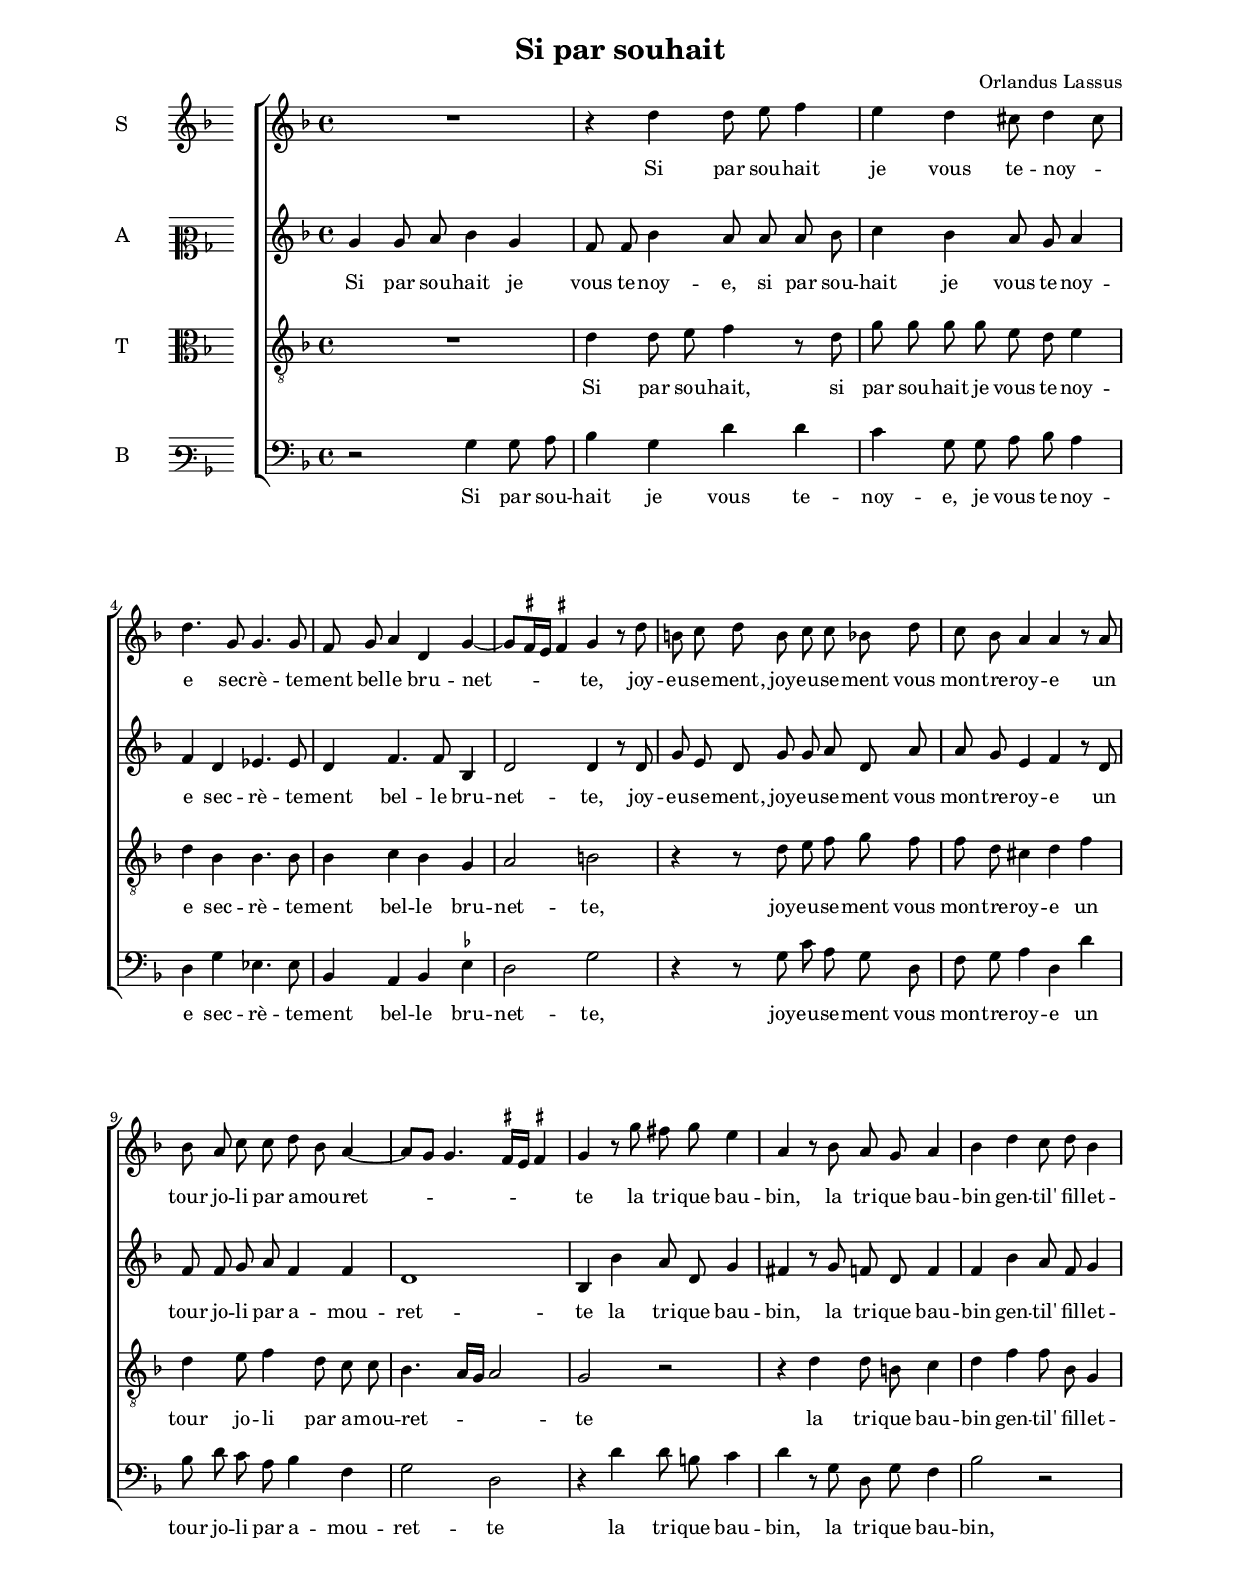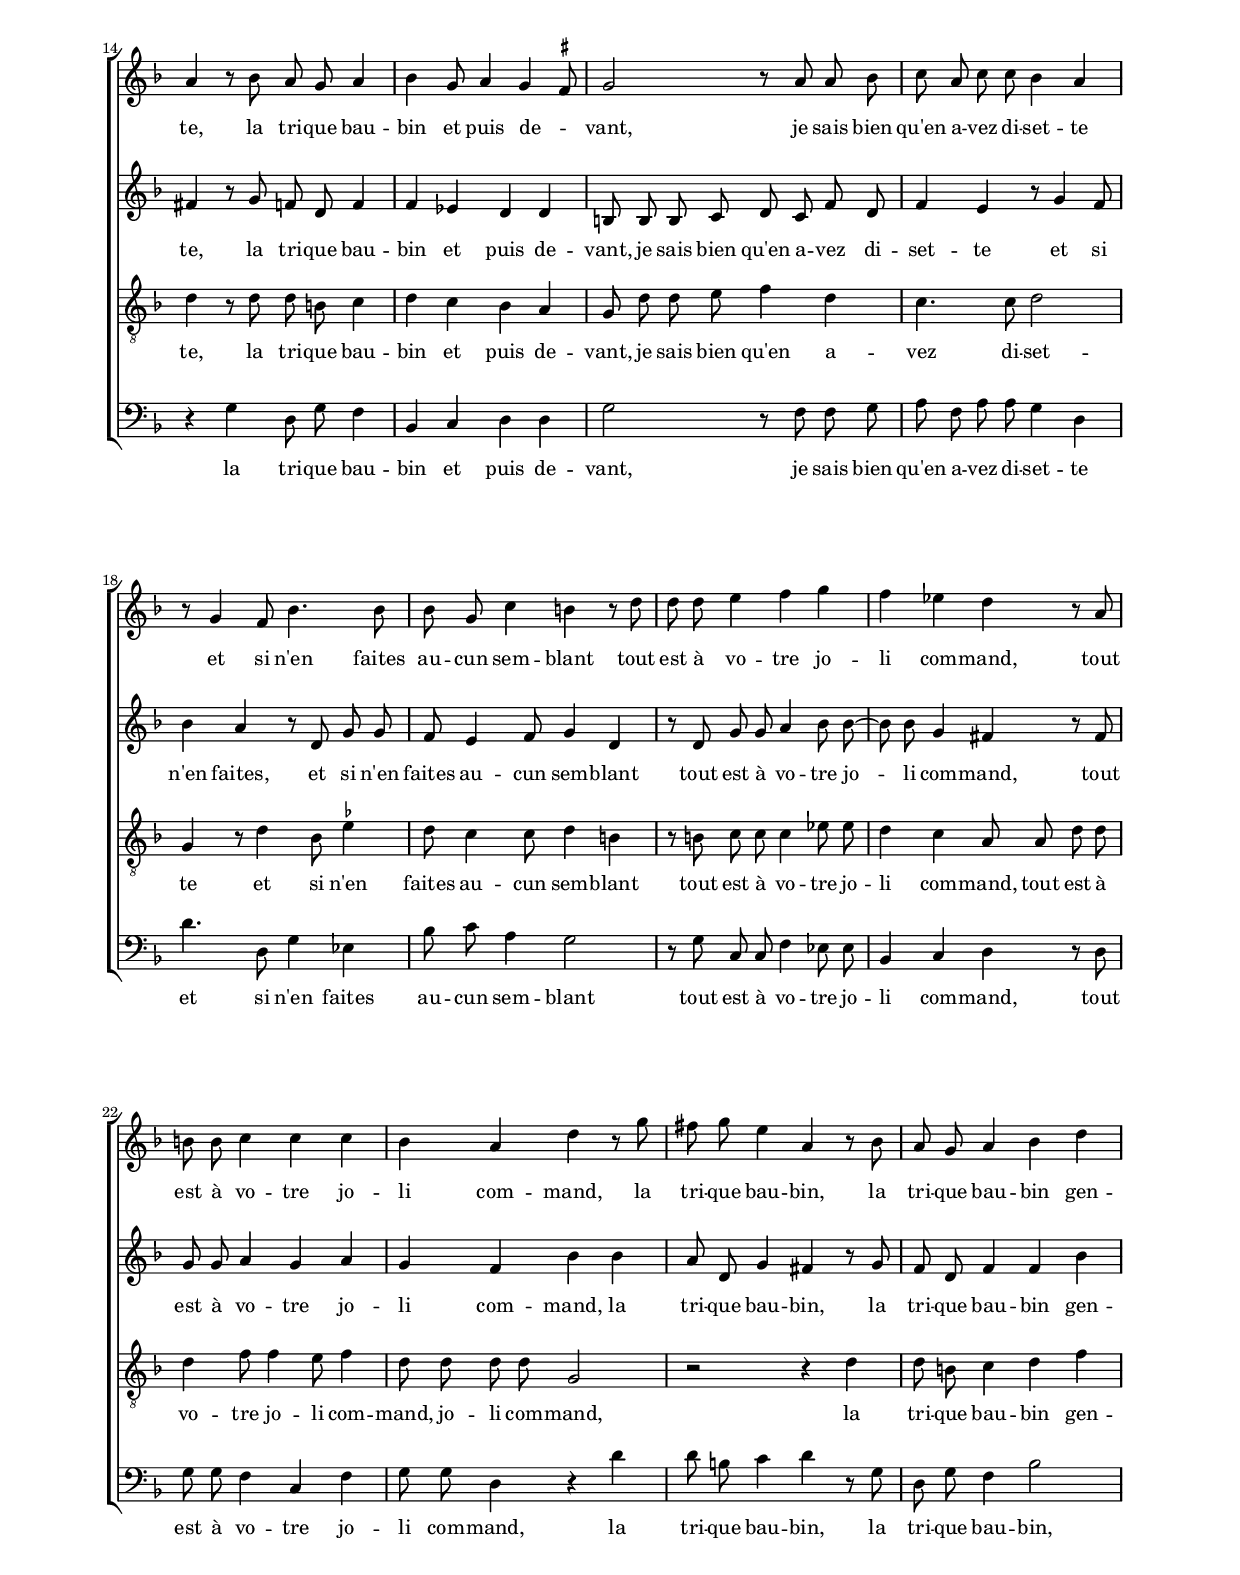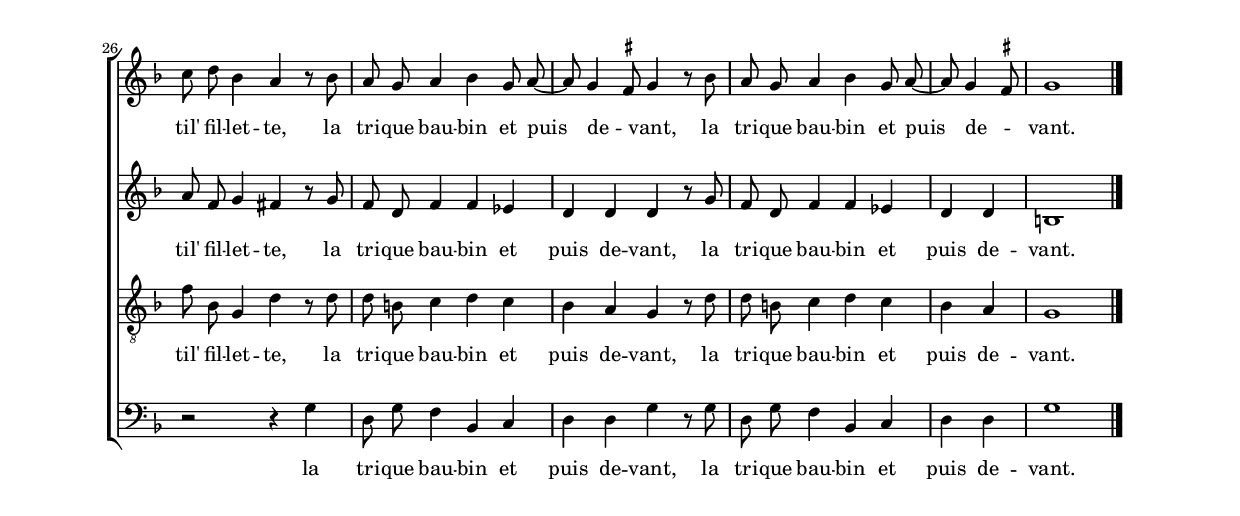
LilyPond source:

\header
{
  title="Si par souhait"
  composer="Orlandus Lassus"
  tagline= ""
}

\version "2.18.2"
\include "deutsch.ly"
#(set-global-staff-size 16)
% #(set-default-paper-size "letter")
#(ly:set-option 'point-and-click #f)

	
global = {
	\key f \major
	\time 4/4
	\skip 1*29 \set Score.measureLength = #(ly:make-moment 1/2)
	\skip 2*1 \set Score.measureLength = #(ly:make-moment 1/1) 
	\skip 1*1 \bar "|."
	}

	ficta = { \once \set suggestAccidentals = ##t }
	
	forget = #(define-music-function (parser location music) (ly:music?) #{
		\accidentalStyle forget
		$music
		\accidentalStyle default
		#})
	
	m = \melisma
	me = \melismaEnd


\paper
	{
	top-margin = 2 \cm
	bottom-margin = 2 \cm
	left-margin = 2 \cm
	right-margin = 2 \cm
	ragged-bottom = ##f
	ragged-last-bottom = ##t
	print-page-number = ##f
	system-system-spacing = #'((basic-distance . 20) (minimum-distance . 14) (padding . 8) (strechability . 150))
%	systems-per-page = 3
%	min-systems-per-page = 3
%	oddHeaderMarkup = \markup { \fill-line { \null \null \column \right-align { \fontsize #1 \fromproperty #'page:page-number-string \null } } }
%	evenHeaderMarkup = \markup { \column \right-align { \fontsize #1 \fromproperty #'page:page-number-string \null } }
	}


incipitcantus = \markup { \score {
	{
	\set Staff.instrumentName = \markup { \fontsize #1 "S" }
	\key f \major
	\clef violin
	s4 \bar ""
	}
	\layout  {
	raggedright = ##t
	indent = 1.5 \cm
	line-width = 2.6\cm
	\context { \Staff \remove Time_signature_engraver }
	\override Staff.Clef.Y-extent = #'(0 . 0)
	}} \hspace #1 }
	
      
incipitaltus = \markup { \score {
	{
	\set Staff.instrumentName = \markup { \fontsize #1 "A" }
	\key f \major
	\clef mezzosoprano
	s4 \bar ""
	}
	\layout  {
	raggedright = ##t
	indent = 1.5 \cm
	line-width = 2.6\cm
	\context { \Staff \remove Time_signature_engraver }
	\override Staff.Clef.Y-extent = #'(0 . 0)
	}} \hspace #1 }


incipittenor = \markup { \score {
	{
	\set Staff.instrumentName = \markup { \fontsize #1 "T" }
	\key f \major
	\clef alto
	s4 \bar ""
	}
	\layout  {
	raggedright = ##t
	indent = 1.5 \cm
	line-width = 2.6\cm
	\context { \Staff \remove Time_signature_engraver }
	\override Staff.Clef.Y-extent = #'(0 . 0)
	}} \hspace #1 }


incipitbassus = \markup { \score {
	{
	\set Staff.instrumentName = \markup { \fontsize #1 "B" }
	\key f \major
	\clef varbaritone
	s4 \bar ""
	}
	\layout  {
	raggedright = ##t
	indent = 1.5 \cm
	line-width = 2.6\cm
	\context { \Staff \remove Time_signature_engraver }
	\override Staff.Clef.Y-extent = #'(0 . 0)
	}} \hspace #1 }


cantus =  \relative c''
	{ \autoBeamOff
	R1
	r4 d d8 e f4
	e4 d cis8 d4 \m cis8 \me
	d4. g,8 g4. g8
%5
	f8 g a4 d, g~ |
	g8[ \m \ficta fis16 e] \ficta fis!4 \me g r8 d'
	h8 c d h c c b d
	c8 b a4 a r8 a
	b8 a c c d b a4~
%10
	a8[ \m g] g4. \ficta fis16[ e] \ficta fis!4 \me |
	g4 r8 g' fis g e4
	a,4 r8 b a g a4
	b4 d c8 d b4
	a4 r8 b a g a4
%15
	b4 g8 a4 g \m \ficta fis8 \me |
	g2 r8 a a b
	c8 a c c b4 a
	r8 g4 f8 b4. b8
	b8 g c4 h r8 d
%20
	d8 d e4 f g |
	f4 es d r8 a
	h8 h c4 c c
	b4 a d r8 g
	fis8 g e4 a, r8 b
%25
	a8 g a4 b d |
	c8 d b4 a r8 b
	a8 g a4 b g8 a~
	a8 g4 \m \ficta fis8 \me g4 r8 b
	a8 g a4 b g8 a~
%30
	a8 g4 \m \ficta fis8 \me |
	g1 |
	}


altus =  \relative c'
        { \autoBeamOff
	g'4 g8 a b4 g
	f8 f b4 a8 a a b
	c4 b a8 g a4
	f4 d es4. es8
%5
	d4 f4. f8 b,4 |
	d2 d4 r8 d
	g8 e d g g a d, a'
	a8 g e4 f r8 d
	f8 f g a f4 f
%10
	d1 |
	b4 b' a8 d, g4
	fis4 r8 g f d f4
	f4 b a8 f g4
	fis4 r8 g f d f4
%15
	f4 es d d |
	h8 h h c d c f d
	f4 e r8 g4 f8
	b4 a r8 d, g g
	f8 e4 f8 g4 d
%20
	r8 d g g a4 b8 b~ |
	b8 b g4 fis r8 fis
	g8 g a4 g a
	g4 f b b
	a8 d, g4 fis r8 g
%25
	f8 d f4 f b |
	a8 f g4 fis r8 g
	f8 d f4 f es
	d4 d d r8 g
	f8 d f4 f es
%30
	d4 d |
	h1 |
	}


tenor =  \relative c'
	{ \autoBeamOff
	R1
	d4 d8 e f4 r8 d
	g8 g g g e d e4
	d4 b b4. b8
%5
	b4 c b g |
	a2 h
	r4 r8 d e f g f
	f8 d cis4 d f
	d4 e8 f4 d8 c c
%10
	b4. \m a16[ g] a2 \me |
	g2 r
	r4 d' d8 h c4
	d4 f f8 b, g4
	d'4 r8 d d h c4
%15
	d4 c b a |
	g8 d' d e f4 d
	c4. c8 d2
	g,4 r8 d'4 b8 \ficta es4
	d8 c4 c8 d4 h
%20
	r8 h c c c4 es8 es |
	d4 c a8 a d d
	d4 f8 f4 e8 f4
	d8 d d d g,2
	r2 r4 d'
%25
	d8 h c4 d f |
	f8 b, g4 d' r8 d
	d8 h c4 d c
	b4 a g r8 d'
	d8 h c4 d c
%30
	b4 a |
	g1 |
	}


bassus  =  \relative c
	{ \autoBeamOff
	r2 g'4 g8 a
	b4 g d' d
	c4 g8 g a b a4
	d,4 g es4. es8
%5
	b4 a b \ficta es |
	d2 g
	r4 r8 g c a g d
	f8 g a4 d, d'
	b8 d c a b4 f
%10
	g2 d |
	r4 d' d8 h c4
	d4 r8 g, d g f4
	b2 r
	r4 g d8 g f4
%15
	b,4 c d d |
	g2 r8 f f g
	a8 f a a g4 d
	d'4. d,8 g4 es
	b'8 c a4 g2
%20
	r8 g c, c f4 es8 es |
	b4 c d r8 d
	g8 g f4 c f
	g8 g d4 r d'
	d8 h c4 d r8 g,
%25
	d8 g f4 b2 |
	r2 r4 g
	d8 g f4 b, c
	d4 d g r8 g
	d8 g f4 b, c
%30
	d4 d
	g1 |
	
	
	
%35
	
	
	
	
	
%40
	
	
	
	
	
%45
	
	
	
	
	
%50
	
	
	
	
	
%55
	
	
	
	
	
%60
	
	
	
	
	
%65
	
	
	
	
	
%70
	
	
	
	
	
%75
	
	
	
	
	
%80
	
	
	}

lyricscantus = \lyricmode {
	Si par sou -- hait je vous te -- noy -- e
	sec -- rè -- te -- ment bel -- le bru -- net -- te,
	joy -- eu -- se -- ment,
	joy -- eu -- se -- ment vous mon -- tre -- roy -- e
	un tour jo -- li par a -- mou -- ret -- te
	la tri -- que bau -- bin,
	la tri -- que bau -- bin gen -- til' fil -- let -- te,
	la tri -- que bau -- bin et puis de -- vant,
	je sais bien qu'en a -- vez di -- set -- te
	et si n'en faites au -- cun sem -- blant
	tout est à vo -- tre jo -- li com -- mand,
	tout est à vo -- tre jo -- li com -- mand,
	la tri -- que bau -- bin,
	la tri -- que bau -- bin gen -- til' fil -- let -- te,
	la tri -- que bau -- bin et puis de -- vant,
	la tri -- que bau -- bin et puis de -- vant.
	}


lyricsaltus = \lyricmode {
	Si par sou -- hait je vous te -- noy -- e,
	si par sou -- hait je vous te -- noy -- e
	sec -- rè -- te -- ment bel -- le bru -- net -- te,
	joy -- eu -- se -- ment,
	joy -- eu -- se -- ment vous mon -- tre -- roy -- e
	un tour jo -- li par a -- mou -- ret -- te
	la tri -- que bau -- bin,
	la tri -- que bau -- bin gen -- til' fil -- let -- te,
	la tri -- que bau -- bin et puis de -- vant,
	je sais bien qu'en a -- vez di -- set -- te
	et si n'en faites,
	et si n'en faites au -- cun sem -- blant
	tout est à vo -- tre jo -- li com -- mand,
	tout est à vo -- tre jo -- li com -- mand,
	la tri -- que bau -- bin,
	la tri -- que bau -- bin gen -- til' fil -- let -- te,
	la tri -- que bau -- bin et puis de -- vant,
	la tri -- que bau -- bin et puis de -- vant.
	}


lyricstenor = \lyricmode {
	Si par sou -- hait,
	si par sou -- hait je vous te -- noy -- e
	sec -- rè -- te -- ment bel -- le bru -- net -- te,
	joy -- eu -- se -- ment vous mon -- tre -- roy -- e
	un tour jo -- li par a -- mou -- ret -- te
	la tri -- que bau -- bin gen -- til' fil -- let -- te,
	la tri -- que bau -- bin et puis de -- vant,
	je sais bien qu'en a -- vez di -- set -- te
	et si n'en faites au -- cun sem -- blant
	tout est à vo -- tre jo -- li com -- mand,
	tout est à vo -- tre jo -- li com -- mand,
	jo -- li com -- mand,
	la tri -- que bau -- bin gen -- til' fil -- let -- te,
	la tri -- que bau -- bin et puis de -- vant,
	la tri -- que bau -- bin et puis de -- vant.
	}


lyricsbassus = \lyricmode {
	Si par sou -- hait je vous te -- noy -- e,
	je vous te -- noy -- e
	sec -- rè -- te -- ment bel -- le bru -- net -- te,
	joy -- eu -- se -- ment vous mon -- tre -- roy -- e
	un tour jo -- li par a -- mou -- ret -- te
	la tri -- que bau -- bin,
	la tri -- que bau -- bin,
	la tri -- que bau -- bin et puis de -- vant,
	je sais bien qu'en a -- vez di -- set -- te
	et si n'en faites au -- cun sem -- blant
	tout est à vo -- tre jo -- li com -- mand,
	tout est à vo -- tre jo -- li com -- mand,
	la tri -- que bau -- bin,
	la tri -- que bau -- bin,
	la tri -- que bau -- bin et puis de -- vant,
	la tri -- que bau -- bin et puis de -- vant.
	}


\score
{  
  % \transpose {
	\new ChoirStaff \with { \override StaffGrouper.staff-staff-spacing.basic-distance = #13 }
	<<

	\new Staff << \global
	\new Voice="v1" {
		\set Staff.instrumentName=\incipitcantus
		\set Staff.midiInstrument = "reed organ"
		\clef "treble"
		\cantus }
	\new Lyrics \lyricsto "v1" {\lyricscantus }
	>>


	\new Staff << \global
	\new Voice="v2" {
		\set Staff.instrumentName=\incipitaltus
		\set Staff.midiInstrument = "reed organ"
		\clef "treble" 
		\altus}
	\new Lyrics \lyricsto "v2" {\lyricsaltus }
	>>


	\new Staff << \global
	\new Voice="v3" {
		\set Staff.instrumentName=\incipittenor
		\set Staff.midiInstrument = "reed organ"
		\clef "G_8"
		\tenor }
	\new Lyrics \lyricsto "v3" {\lyricstenor }
	>>


	\new Staff << \global
	\new Voice="v4" {
		\set Staff.instrumentName=\incipitbassus
		\set Staff.midiInstrument = "reed organ"
		\clef "bass" 
		\bassus }
	\new Lyrics \lyricsto "v4" {\lyricsbassus}
	>>

	>>
	% } % transpose

	\layout
	{
	indent = 2.5 \cm
	\context { \Lyrics \override VerticalAxisGroup.nonstaff-relatedstaff-spacing.padding = #1.5 }
	\context { \Staff \override TimeSignature.break-visibility = #end-of-line-invisible }
%	\context { \Staff \override InstrumentName.X-offset = #'-25 }
	\context { \Voice \override Slur.transparent = ##t }
%	\context { \Voice \override AccidentalSuggestion.avoid-slur = #'ignore }
%	\context { \Voice \override AccidentalSuggestion.outside-staff-priority = ##f }
%	\context { \Score \override BarNumber.padding = #2 }
	\context { \Voice \override NoteHead.style = #'baroque }
	}

\midi
	{
    	\tempo 4 = 90
	}
	
}


% EOF